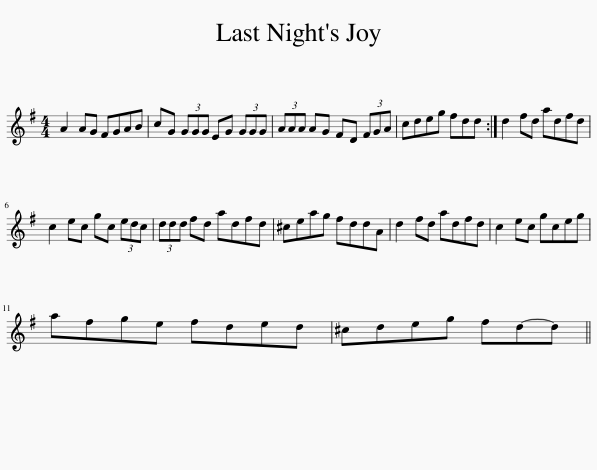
X:1
L:1/8
M:4/4
I:linebreak $
K:G
V:1 treble
V:1
 A2 AG FGAB | cG (3GGG EG (3GGG | (3AAA AG FD (3FGA | cdeg fdd :| d2 fd adfd |$ %5
 c2 ec gc (3edc | (3ddd fd adfd | ^ceag fddA | d2 fd adfd | c2 ec gceg |$ %10
 afge fded | ^cdeg fd-d || %12
